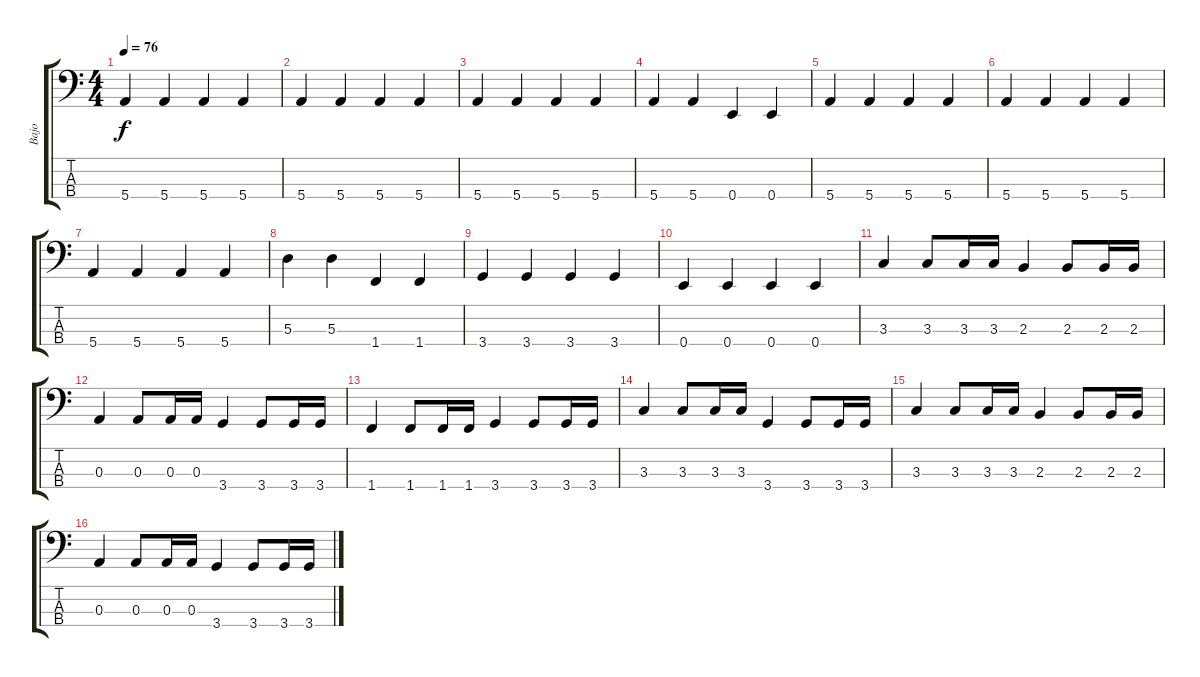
\track ("Bajo" "Bajo") {instrument electricbassfinger}
\staff {score tabs}
\tuning (G2 D2 A1 E1) {hide}
\ts (4 4)
\tempo 76
\clef f4
\ks c
5.4.4{dy f} 5.4.4 5.4.4 5.4.4 |
5.4.4 5.4.4 5.4.4 5.4.4 |
5.4.4 5.4.4 5.4.4 5.4.4 |
5.4.4 5.4.4 0.4.4 0.4.4 |
5.4.4 5.4.4 5.4.4 5.4.4 |
5.4.4 5.4.4 5.4.4 5.4.4 |
5.4.4 5.4.4 5.4.4 5.4.4 |
5.3.4 5.3.4 1.4.4 1.4.4 |
3.4.4 3.4.4 3.4.4 3.4.4 |
0.4.4 0.4.4 0.4.4 0.4.4 |
3.3.4 3.3.8 3.3.16 3.3.16 2.3.4 2.3.8 2.3.16 2.3.16 |
0.3.4 0.3.8 0.3.16 0.3.16 3.4.4 3.4.8 3.4.16 3.4.16 |
1.4.4 1.4.8 1.4.16 1.4.16 3.4.4 3.4.8 3.4.16 3.4.16 |
3.3.4 3.3.8 3.3.16 3.3.16 3.4.4 3.4.8 3.4.16 3.4.16 |
3.3.4 3.3.8 3.3.16 3.3.16 2.3.4 2.3.8 2.3.16 2.3.16 |
0.3.4 0.3.8 0.3.16 0.3.16 3.4.4 3.4.8 3.4.16 3.4.16
